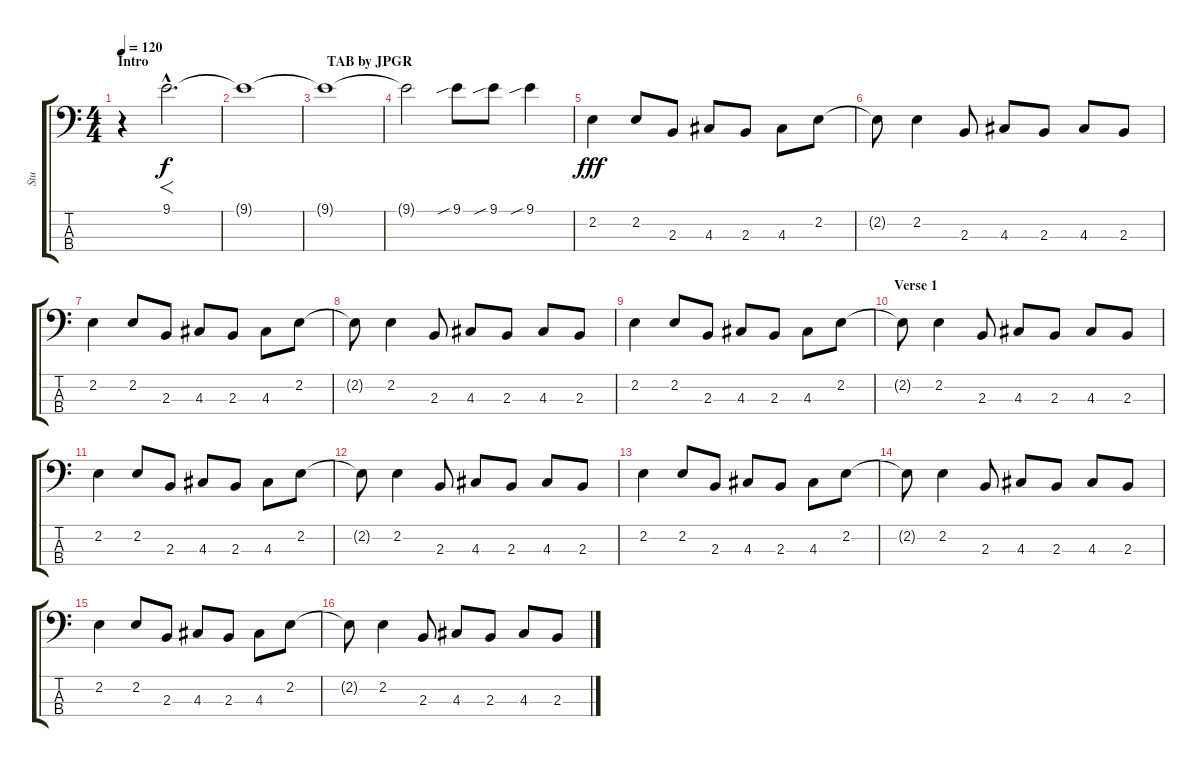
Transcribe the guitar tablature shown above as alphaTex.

\track ("Stu" "Stu") {instrument electricbassfinger}
\staff {score tabs}
\tuning (G2 D2 A1 E1) {hide}
\ts (4 4)
\section ("" "Intro                                                   TAB by JPGR")
\tempo 120
\clef f4
\ks c
r.4{dy f instrument electricbassfinger} 9.1{hac}.2{f d volume 16} |
9.1{t}.1 |
9.1{t}.1 |
9.1{t}.2 9.1{sib}.8{volume 16} 9.1{sib}.8 9.1{sib}.4 |
2.2.4{dy fff volume 13} 2.2.8 2.3.8 4.3.8 2.3.8 4.3.8 2.2.8 |
2.2{t}.8 2.2.4 2.3.8 4.3.8 2.3.8 4.3.8 2.3.8 |
2.2.4 2.2.8 2.3.8 4.3.8 2.3.8 4.3.8 2.2.8 |
2.2{t}.8 2.2.4 2.3.8 4.3.8 2.3.8 4.3.8 2.3.8 |
2.2.4 2.2.8 2.3.8 4.3.8 2.3.8 4.3.8 2.2.8 |
\section ("" "Verse 1")
2.2{t}.8 2.2.4 2.3.8 4.3.8 2.3.8 4.3.8 2.3.8 |
2.2.4 2.2.8 2.3.8 4.3.8 2.3.8 4.3.8 2.2.8 |
2.2{t}.8 2.2.4 2.3.8 4.3.8 2.3.8 4.3.8 2.3.8 |
2.2.4 2.2.8 2.3.8 4.3.8 2.3.8 4.3.8 2.2.8 |
2.2{t}.8 2.2.4 2.3.8 4.3.8 2.3.8 4.3.8 2.3.8 |
2.2.4 2.2.8 2.3.8 4.3.8 2.3.8 4.3.8 2.2.8 |
2.2{t}.8 2.2.4 2.3.8 4.3.8 2.3.8 4.3.8 2.3.8
